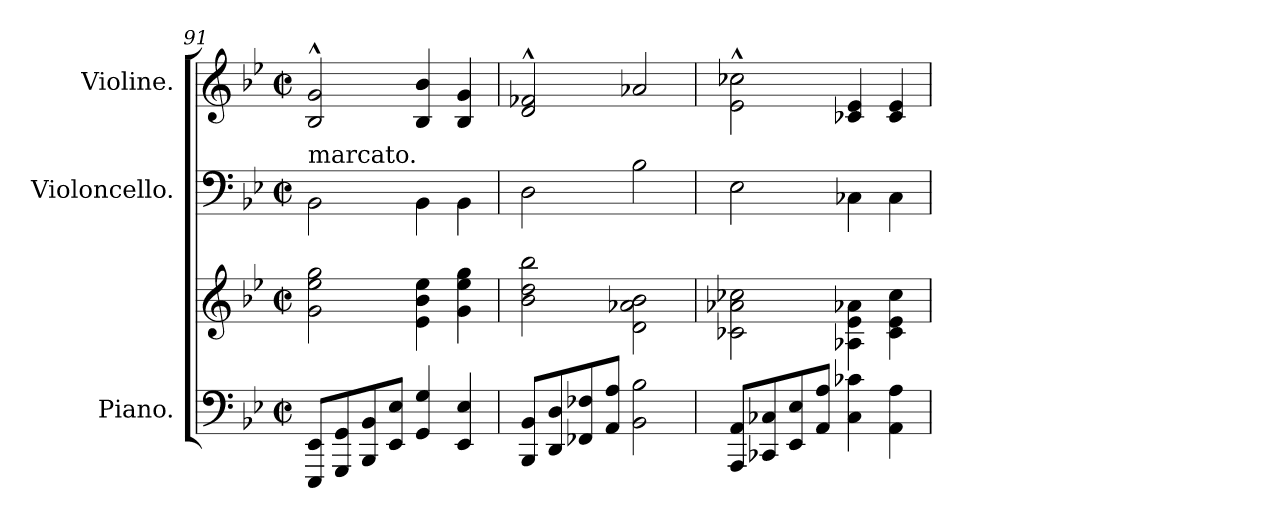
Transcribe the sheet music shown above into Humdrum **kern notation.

**kern	**kern	**kern	**kern
*part3	*part3	*part2	*part1
*staff4	*staff3	*staff2	*staff1
*I"Piano.	*	*I"Violoncello.	*I"Violine.
*	*	*I'vlc	*I'vl
*clefF4	*clefG2	*clefF4	*clefG2
*k[b-e-]	*k[b-e-]	*k[b-e-]	*k[b-e-]
*g:	*g:	*g:	*g:
*M2/2	*M2/2	*M2/2	*M2/2
*met(c|)	*met(c|)	*met(c|)	*met(c|)
=91	=91	=91	=91
!	!	!LO:TX:a:t=marcato.	!
8EEE-/ 8EE-/L	2g\ 2ee-\ 2gg\	2BB-\	2B-^^</ 2g^^</
8GGG/ 8GG/	.	.	.
8BBB-/ 8BB-/	.	.	.
8EE-/ 8E-/J	.	.	.
4GG/ 4G/	4e-\ 4b-\ 4ee-\	4BB-\	4B-/ 4b-/
4EE-/ 4E-/	4g\ 4ee-\ 4gg\	4BB-\	4B-/ 4g/
=92	=92	=92	=92
8BBB-/ 8BB-/L	2b-\ 2dd\ 2bb-\	2D\	2d^^</ 2f-X^^</
8DD/ 8D/	.	.	.
8FF-X/ 8F-X/	.	.	.
8AA/ 8A/J	.	.	.
2BB-\ 2B-\	2d\ 2a-X\ 2b-\	2B-\	2a-X/
=93	=93	=93	=93
8AAA/ 8AA/L	2c-X\ 2a-X\ 2cc-X\	2E-\	2e-^^\ 2cc-X^^\
8CC-X/ 8C-X/	.	.	.
8EE-/ 8E-/	.	.	.
8AA/ 8A/J	.	.	.
4C-\ 4c-X\	4A-X\ 4e-\ 4a-X\	4C-X\	4c-X/ 4e-/
4AA\ 4A\	4c-\ 4e-\ 4cc-\	4C-\	4c-/ 4e-/
=	=	=	=
*-	*-	*-	*-
